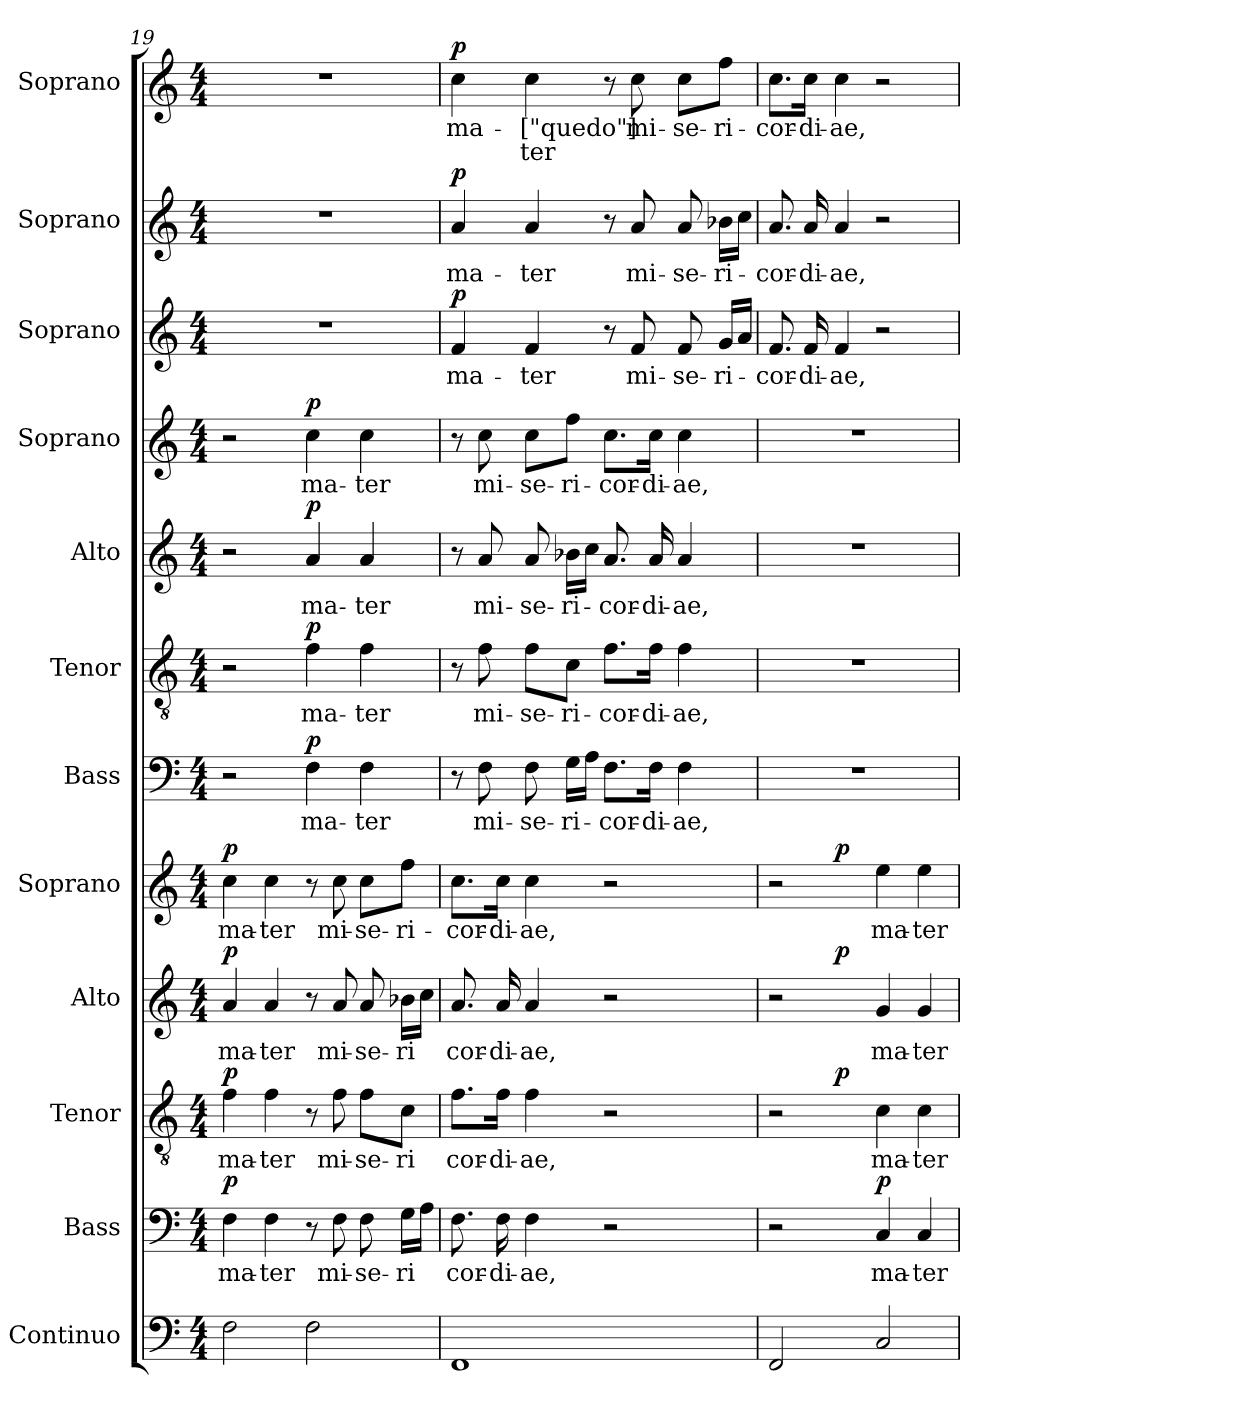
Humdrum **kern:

**kern	**kern	**text	**dynam	**kern	**text	**dynam	**kern	**text	**dynam	**kern	**text	**dynam	**kern	**text	**dynam	**kern	**text	**dynam	**kern	**text	**dynam	**kern	**text	**dynam	**kern	**text	**dynam	**kern	**text	**dynam	**kern	**text	**text	**dynam
*part12	*part11	*part11	*part11	*part10	*part10	*part10	*part9	*part9	*part9	*part8	*part8	*part8	*part7	*part7	*part7	*part6	*part6	*part6	*part5	*part5	*part5	*part4	*part4	*part4	*part3	*part3	*part3	*part2	*part2	*part2	*part1	*part1	*part1	*part1
*staff12	*staff11	*staff11	*staff11	*staff10	*staff10	*staff10	*staff9	*staff9	*staff9	*staff8	*staff8	*staff8	*staff7	*staff7	*staff7	*staff6	*staff6	*staff6	*staff5	*staff5	*staff5	*staff4	*staff4	*staff4	*staff3	*staff3	*staff3	*staff2	*staff2	*staff2	*staff1	*staff1	*staff1	*staff1
*I"Continuo	*I"Bass	*	*	*I"Tenor	*	*	*I"Alto	*	*	*I"Soprano	*	*	*I"Bass	*	*	*I"Tenor	*	*	*I"Alto	*	*	*I"Soprano	*	*	*I"Soprano	*	*	*I"Soprano	*	*	*I"Soprano	*	*	*
*I'Cont.	*I'B.	*	*	*I'T.	*	*	*I'A.	*	*	*I'S.	*	*	*I'B.	*	*	*I'T.	*	*	*I'A.	*	*	*I'S.	*	*	*I'S.	*	*	*I'S.	*	*	*I'S.	*	*	*
!!LO:PB:g=z
*clefF4	*clefF4	*	*	*clefGv2	*	*	*clefG2	*	*	*clefG2	*	*	*clefF4	*	*	*clefGv2	*	*	*clefG2	*	*	*clefG2	*	*	*clefG2	*	*	*clefG2	*	*	*clefG2	*	*	*
*	*	*	*	*ITrd7c12	*	*	*	*	*	*	*	*	*	*	*	*ITrd7c12	*	*	*	*	*	*	*	*	*	*	*	*	*	*	*	*	*	*
*k[]	*k[]	*	*	*k[]	*	*	*k[]	*	*	*k[]	*	*	*k[]	*	*	*k[]	*	*	*k[]	*	*	*k[]	*	*	*k[]	*	*	*k[]	*	*	*k[]	*	*	*
*C:	*C:	*	*	*C:	*	*	*C:	*	*	*C:	*	*	*C:	*	*	*C:	*	*	*C:	*	*	*C:	*	*	*C:	*	*	*C:	*	*	*C:	*	*	*
*M4/4	*M4/4	*	*	*M4/4	*	*	*M4/4	*	*	*M4/4	*	*	*M4/4	*	*	*M4/4	*	*	*M4/4	*	*	*M4/4	*	*	*M4/4	*	*	*M4/4	*	*	*M4/4	*	*	*
=19	=19	=19	=19	=19	=19	=19	=19	=19	=19	=19	=19	=19	=19	=19	=19	=19	=19	=19	=19	=19	=19	=19	=19	=19	=19	=19	=19	=19	=19	=19	=19	=19	=19	=19
!	!	!LO:LY:b:color=#000000	!	!	!	!	!	!	!	!	!	!	!	!	!	!	!	!	!	!	!	!	!	!	!	!	!	!	!	!	!	!	!	!
!	!	!	!	!	!LO:LY:b:color=#000000	!	!	!	!	!	!	!	!	!	!	!	!	!	!	!	!	!	!	!	!	!	!	!	!	!	!	!	!	!
!	!	!	!	!	!	!	!	!LO:LY:b:color=#000000	!	!	!	!	!	!	!	!	!	!	!	!	!	!	!	!	!	!	!	!	!	!	!	!	!	!
!	!	!	!	!	!	!	!	!	!	!	!LO:LY:b:color=#000000	!	!	!	!	!	!	!	!	!	!	!	!	!	!	!	!	!	!	!	!	!	!	!
2Fi\	4Fi\	ma-	p	4Fi\	ma-	p	4ai/	ma-	p	4cci\	ma-	p	2r	.	.	2r	.	.	2r	.	.	2r	.	.	1r	.	.	1r	.	.	1r	.	.	.
!	!	!LO:LY:b:color=#000000	!	!	!	!	!	!	!	!	!	!	!	!	!	!	!	!	!	!	!	!	!	!	!	!	!	!	!	!	!	!	!	!
!	!	!	!	!	!LO:LY:b:color=#000000	!	!	!	!	!	!	!	!	!	!	!	!	!	!	!	!	!	!	!	!	!	!	!	!	!	!	!	!	!
!	!	!	!	!	!	!	!	!LO:LY:b:color=#000000	!	!	!	!	!	!	!	!	!	!	!	!	!	!	!	!	!	!	!	!	!	!	!	!	!	!
!	!	!	!	!	!	!	!	!	!	!	!LO:LY:b:color=#000000	!	!	!	!	!	!	!	!	!	!	!	!	!	!	!	!	!	!	!	!	!	!	!
.	4Fi\	-ter	.	4Fi\	-ter	.	4ai/	-ter	.	4cci\	-ter	.	.	.	.	.	.	.	.	.	.	.	.	.	.	.	.	.	.	.	.	.	.	.
!	!	!	!	!	!	!	!	!	!	!	!	!	!	!LO:LY:b:color=#000000	!	!	!	!	!	!	!	!	!	!	!	!	!	!	!	!	!	!	!	!
!	!	!	!	!	!	!	!	!	!	!	!	!	!	!	!	!	!LO:LY:b:color=#000000	!	!	!	!	!	!	!	!	!	!	!	!	!	!	!	!	!
!	!	!	!	!	!	!	!	!	!	!	!	!	!	!	!	!	!	!	!	!LO:LY:b:color=#000000	!	!	!	!	!	!	!	!	!	!	!	!	!	!
!	!	!	!	!	!	!	!	!	!	!	!	!	!	!	!	!	!	!	!	!	!	!	!LO:LY:b:color=#000000	!	!	!	!	!	!	!	!	!	!	!
2Fi\	8r	.	.	8r	.	.	8r	.	.	8r	.	.	4Fi\	ma-	p	4Fi\	ma-	p	4ai/	ma-	p	4cci\	ma-	p	.	.	.	.	.	.	.	.	.	.
!	!	!LO:LY:b:color=#000000	!	!	!	!	!	!	!	!	!	!	!	!	!	!	!	!	!	!	!	!	!	!	!	!	!	!	!	!	!	!	!	!
!	!	!	!	!	!LO:LY:b:color=#000000	!	!	!	!	!	!	!	!	!	!	!	!	!	!	!	!	!	!	!	!	!	!	!	!	!	!	!	!	!
!	!	!	!	!	!	!	!	!LO:LY:b:color=#000000	!	!	!	!	!	!	!	!	!	!	!	!	!	!	!	!	!	!	!	!	!	!	!	!	!	!
!	!	!	!	!	!	!	!	!	!	!	!LO:LY:b:color=#000000	!	!	!	!	!	!	!	!	!	!	!	!	!	!	!	!	!	!	!	!	!	!	!
.	8Fi\	mi-	.	8Fi\	mi-	.	8ai/	mi-	.	8cci\	mi-	.	.	.	.	.	.	.	.	.	.	.	.	.	.	.	.	.	.	.	.	.	.	.
!	!	!LO:LY:b:color=#000000	!	!	!	!	!	!	!	!	!	!	!	!	!	!	!	!	!	!	!	!	!	!	!	!	!	!	!	!	!	!	!	!
!	!	!	!	!	!LO:LY:b:color=#000000	!	!	!	!	!	!	!	!	!	!	!	!	!	!	!	!	!	!	!	!	!	!	!	!	!	!	!	!	!
!	!	!	!	!	!	!	!	!LO:LY:b:color=#000000	!	!	!	!	!	!	!	!	!	!	!	!	!	!	!	!	!	!	!	!	!	!	!	!	!	!
!	!	!	!	!	!	!	!	!	!	!	!LO:LY:b:color=#000000	!	!	!	!	!	!	!	!	!	!	!	!	!	!	!	!	!	!	!	!	!	!	!
!	!	!	!	!	!	!	!	!	!	!	!	!	!	!LO:LY:b:color=#000000	!	!	!	!	!	!	!	!	!	!	!	!	!	!	!	!	!	!	!	!
!	!	!	!	!	!	!	!	!	!	!	!	!	!	!	!	!	!LO:LY:b:color=#000000	!	!	!	!	!	!	!	!	!	!	!	!	!	!	!	!	!
!	!	!	!	!	!	!	!	!	!	!	!	!	!	!	!	!	!	!	!	!LO:LY:b:color=#000000	!	!	!	!	!	!	!	!	!	!	!	!	!	!
!	!	!	!	!	!	!	!	!	!	!	!	!	!	!	!	!	!	!	!	!	!	!	!LO:LY:b:color=#000000	!	!	!	!	!	!	!	!	!	!	!
.	8Fi\	-se-	.	8Fi\L	-se-	.	8ai/	-se-	.	8cci\L	-se-	.	4Fi\	-ter	.	4Fi\	-ter	.	4ai/	-ter	.	4cci\	-ter	.	.	.	.	.	.	.	.	.	.	.
!	!	!LO:LY:b:color=#000000	!	!	!	!	!	!	!	!	!	!	!	!	!	!	!	!	!	!	!	!	!	!	!	!	!	!	!	!	!	!	!	!
!	!	!	!	!	!LO:LY:b:color=#000000	!	!	!	!	!	!	!	!	!	!	!	!	!	!	!	!	!	!	!	!	!	!	!	!	!	!	!	!	!
!	!	!	!	!	!	!	!	!LO:LY:b:color=#000000	!	!	!	!	!	!	!	!	!	!	!	!	!	!	!	!	!	!	!	!	!	!	!	!	!	!
!	!	!	!	!	!	!	!	!	!	!	!LO:LY:b:color=#000000	!	!	!	!	!	!	!	!	!	!	!	!	!	!	!	!	!	!	!	!	!	!	!
.	16Gi\LL	-ri	.	8Ci\J	-ri	.	16b-Xi\LL	-ri	.	8ffi\J	-ri-	.	.	.	.	.	.	.	.	.	.	.	.	.	.	.	.	.	.	.	.	.	.	.
.	16Ai\JJ	.	.	.	.	.	16cci\JJ	.	.	.	.	.	.	.	.	.	.	.	.	.	.	.	.	.	.	.	.	.	.	.	.	.	.	.
=20	=20	=20	=20	=20	=20	=20	=20	=20	=20	=20	=20	=20	=20	=20	=20	=20	=20	=20	=20	=20	=20	=20	=20	=20	=20	=20	=20	=20	=20	=20	=20	=20	=20	=20
!	!	!LO:LY:b:color=#000000	!	!	!	!	!	!	!	!	!	!	!	!	!	!	!	!	!	!	!	!	!	!	!	!	!	!	!	!	!	!	!	!
!	!	!	!	!	!LO:LY:b:color=#000000	!	!	!	!	!	!	!	!	!	!	!	!	!	!	!	!	!	!	!	!	!	!	!	!	!	!	!	!	!
!	!	!	!	!	!	!	!	!LO:LY:b:color=#000000	!	!	!	!	!	!	!	!	!	!	!	!	!	!	!	!	!	!	!	!	!	!	!	!	!	!
!	!	!	!	!	!	!	!	!	!	!	!LO:LY:b:color=#000000	!	!	!	!	!	!	!	!	!	!	!	!	!	!	!	!	!	!	!	!	!	!	!
!	!	!	!	!	!	!	!	!	!	!	!	!	!	!	!	!	!	!	!	!	!	!	!	!	!	!LO:LY:b:color=#000000	!	!	!	!	!	!	!	!
!	!	!	!	!	!	!	!	!	!	!	!	!	!	!	!	!	!	!	!	!	!	!	!	!	!	!	!	!	!LO:LY:b:color=#000000	!	!	!	!	!
!	!	!	!	!	!	!	!	!	!	!	!	!	!	!	!	!	!	!	!	!	!	!	!	!	!	!	!	!	!	!	!	!LO:LY:b:color=#000000	!	!
1FFi	8.Fi\	cor-	.	8.Fi\L	cor-	.	8.ai/	cor-	.	8.cci\L	-cor-	.	8r	.	.	8r	.	.	8r	.	.	8r	.	.	4fi/	ma-	p	4ai/	ma-	p	4cci\	ma-	.	p
!	!	!	!	!	!	!	!	!	!	!	!	!	!	!LO:LY:b:color=#000000	!	!	!	!	!	!	!	!	!	!	!	!	!	!	!	!	!	!	!	!
!	!	!	!	!	!	!	!	!	!	!	!	!	!	!	!	!	!LO:LY:b:color=#000000	!	!	!	!	!	!	!	!	!	!	!	!	!	!	!	!	!
!	!	!	!	!	!	!	!	!	!	!	!	!	!	!	!	!	!	!	!	!LO:LY:b:color=#000000	!	!	!	!	!	!	!	!	!	!	!	!	!	!
!	!	!	!	!	!	!	!	!	!	!	!	!	!	!	!	!	!	!	!	!	!	!	!LO:LY:b:color=#000000	!	!	!	!	!	!	!	!	!	!	!
.	.	.	.	.	.	.	.	.	.	.	.	.	8Fi\	mi-	.	8Fi\	mi-	.	8ai/	mi-	.	8cci\	mi-	.	.	.	.	.	.	.	.	.	.	.
!	!	!LO:LY:b:color=#000000	!	!	!	!	!	!	!	!	!	!	!	!	!	!	!	!	!	!	!	!	!	!	!	!	!	!	!	!	!	!	!	!
!	!	!	!	!	!LO:LY:b:color=#000000	!	!	!	!	!	!	!	!	!	!	!	!	!	!	!	!	!	!	!	!	!	!	!	!	!	!	!	!	!
!	!	!	!	!	!	!	!	!LO:LY:b:color=#000000	!	!	!	!	!	!	!	!	!	!	!	!	!	!	!	!	!	!	!	!	!	!	!	!	!	!
!	!	!	!	!	!	!	!	!	!	!	!LO:LY:b:color=#000000	!	!	!	!	!	!	!	!	!	!	!	!	!	!	!	!	!	!	!	!	!	!	!
.	16Fi\	-di-	.	16Fi\Jk	-di-	.	16ai/	-di-	.	16cci\Jk	-di-	.	.	.	.	.	.	.	.	.	.	.	.	.	.	.	.	.	.	.	.	.	.	.
!	!	!LO:LY:b:color=#000000	!	!	!	!	!	!	!	!	!	!	!	!	!	!	!	!	!	!	!	!	!	!	!	!	!	!	!	!	!	!	!	!
!	!	!	!	!	!LO:LY:b:color=#000000	!	!	!	!	!	!	!	!	!	!	!	!	!	!	!	!	!	!	!	!	!	!	!	!	!	!	!	!	!
!	!	!	!	!	!	!	!	!LO:LY:b:color=#000000	!	!	!	!	!	!	!	!	!	!	!	!	!	!	!	!	!	!	!	!	!	!	!	!	!	!
!	!	!	!	!	!	!	!	!	!	!	!LO:LY:b:color=#000000	!	!	!	!	!	!	!	!	!	!	!	!	!	!	!	!	!	!	!	!	!	!	!
!	!	!	!	!	!	!	!	!	!	!	!	!	!	!LO:LY:b:color=#000000	!	!	!	!	!	!	!	!	!	!	!	!	!	!	!	!	!	!	!	!
!	!	!	!	!	!	!	!	!	!	!	!	!	!	!	!	!	!LO:LY:b:color=#000000	!	!	!	!	!	!	!	!	!	!	!	!	!	!	!	!	!
!	!	!	!	!	!	!	!	!	!	!	!	!	!	!	!	!	!	!	!	!LO:LY:b:color=#000000	!	!	!	!	!	!	!	!	!	!	!	!	!	!
!	!	!	!	!	!	!	!	!	!	!	!	!	!	!	!	!	!	!	!	!	!	!	!LO:LY:b:color=#000000	!	!	!	!	!	!	!	!	!	!	!
!	!	!	!	!	!	!	!	!	!	!	!	!	!	!	!	!	!	!	!	!	!	!	!	!	!	!LO:LY:b:color=#000000	!	!	!	!	!	!	!	!
!	!	!	!	!	!	!	!	!	!	!	!	!	!	!	!	!	!	!	!	!	!	!	!	!	!	!	!	!	!LO:LY:b:color=#000000	!	!	!	!	!
!	!	!	!	!	!	!	!	!	!	!	!	!	!	!	!	!	!	!	!	!	!	!	!	!	!	!	!	!	!	!	!	!LO:LY:a:color=#000000	!LO:LY:b:color=#000000	!
.	4Fi\	-ae,	.	4Fi\	-ae,	.	4ai/	-ae,	.	4cci\	-ae,	.	8Fi\	-se-	.	8Fi\L	-se-	.	8ai/	-se-	.	8cci\L	-se-	.	4fi/	-ter	.	4ai/	-ter	.	4cci\	["quedo"]	-ter	.
!	!	!	!	!	!	!	!	!	!	!	!	!	!	!LO:LY:b:color=#000000	!	!	!	!	!	!	!	!	!	!	!	!	!	!	!	!	!	!	!	!
!	!	!	!	!	!	!	!	!	!	!	!	!	!	!	!	!	!LO:LY:b:color=#000000	!	!	!	!	!	!	!	!	!	!	!	!	!	!	!	!	!
!	!	!	!	!	!	!	!	!	!	!	!	!	!	!	!	!	!	!	!	!LO:LY:b:color=#000000	!	!	!	!	!	!	!	!	!	!	!	!	!	!
!	!	!	!	!	!	!	!	!	!	!	!	!	!	!	!	!	!	!	!	!	!	!	!LO:LY:b:color=#000000	!	!	!	!	!	!	!	!	!	!	!
.	.	.	.	.	.	.	.	.	.	.	.	.	16Gi\LL	-ri-	.	8Ci\J	-ri-	.	16b-Xi\LL	-ri-	.	8ffi\J	-ri-	.	.	.	.	.	.	.	.	.	.	.
.	.	.	.	.	.	.	.	.	.	.	.	.	16Ai\JJ	.	.	.	.	.	16cci\JJ	.	.	.	.	.	.	.	.	.	.	.	.	.	.	.
!	!	!	!	!	!	!	!	!	!	!	!	!	!	!LO:LY:b:color=#000000	!	!	!	!	!	!	!	!	!	!	!	!	!	!	!	!	!	!	!	!
!	!	!	!	!	!	!	!	!	!	!	!	!	!	!	!	!	!LO:LY:b:color=#000000	!	!	!	!	!	!	!	!	!	!	!	!	!	!	!	!	!
!	!	!	!	!	!	!	!	!	!	!	!	!	!	!	!	!	!	!	!	!LO:LY:b:color=#000000	!	!	!	!	!	!	!	!	!	!	!	!	!	!
!	!	!	!	!	!	!	!	!	!	!	!	!	!	!	!	!	!	!	!	!	!	!	!LO:LY:b:color=#000000	!	!	!	!	!	!	!	!	!	!	!
.	2r	.	.	2r	.	.	2r	.	.	2r	.	.	8.Fi\L	-cor-	.	8.Fi\L	-cor-	.	8.ai/	-cor-	.	8.cci\L	-cor-	.	8r	.	.	8r	.	.	8r	.	.	.
!	!	!	!	!	!	!	!	!	!	!	!	!	!	!	!	!	!	!	!	!	!	!	!	!	!	!LO:LY:b:color=#000000	!	!	!	!	!	!	!	!
!	!	!	!	!	!	!	!	!	!	!	!	!	!	!	!	!	!	!	!	!	!	!	!	!	!	!	!	!	!LO:LY:b:color=#000000	!	!	!	!	!
!	!	!	!	!	!	!	!	!	!	!	!	!	!	!	!	!	!	!	!	!	!	!	!	!	!	!	!	!	!	!	!	!LO:LY:b:color=#000000	!	!
.	.	.	.	.	.	.	.	.	.	.	.	.	.	.	.	.	.	.	.	.	.	.	.	.	8fi/	mi-	.	8ai/	mi-	.	8cci\	mi-	.	.
!	!	!	!	!	!	!	!	!	!	!	!	!	!	!LO:LY:b:color=#000000	!	!	!	!	!	!	!	!	!	!	!	!	!	!	!	!	!	!	!	!
!	!	!	!	!	!	!	!	!	!	!	!	!	!	!	!	!	!LO:LY:b:color=#000000	!	!	!	!	!	!	!	!	!	!	!	!	!	!	!	!	!
!	!	!	!	!	!	!	!	!	!	!	!	!	!	!	!	!	!	!	!	!LO:LY:b:color=#000000	!	!	!	!	!	!	!	!	!	!	!	!	!	!
!	!	!	!	!	!	!	!	!	!	!	!	!	!	!	!	!	!	!	!	!	!	!	!LO:LY:b:color=#000000	!	!	!	!	!	!	!	!	!	!	!
.	.	.	.	.	.	.	.	.	.	.	.	.	16Fi\Jk	-di-	.	16Fi\Jk	-di-	.	16ai/	-di-	.	16cci\Jk	-di-	.	.	.	.	.	.	.	.	.	.	.
!	!	!	!	!	!	!	!	!	!	!	!	!	!	!LO:LY:b:color=#000000	!	!	!	!	!	!	!	!	!	!	!	!	!	!	!	!	!	!	!	!
!	!	!	!	!	!	!	!	!	!	!	!	!	!	!	!	!	!LO:LY:b:color=#000000	!	!	!	!	!	!	!	!	!	!	!	!	!	!	!	!	!
!	!	!	!	!	!	!	!	!	!	!	!	!	!	!	!	!	!	!	!	!LO:LY:b:color=#000000	!	!	!	!	!	!	!	!	!	!	!	!	!	!
!	!	!	!	!	!	!	!	!	!	!	!	!	!	!	!	!	!	!	!	!	!	!	!LO:LY:b:color=#000000	!	!	!	!	!	!	!	!	!	!	!
!	!	!	!	!	!	!	!	!	!	!	!	!	!	!	!	!	!	!	!	!	!	!	!	!	!	!LO:LY:b:color=#000000	!	!	!	!	!	!	!	!
!	!	!	!	!	!	!	!	!	!	!	!	!	!	!	!	!	!	!	!	!	!	!	!	!	!	!	!	!	!LO:LY:b:color=#000000	!	!	!	!	!
!	!	!	!	!	!	!	!	!	!	!	!	!	!	!	!	!	!	!	!	!	!	!	!	!	!	!	!	!	!	!	!	!LO:LY:b:color=#000000	!	!
.	.	.	.	.	.	.	.	.	.	.	.	.	4Fi\	-ae,	.	4Fi\	-ae,	.	4ai/	-ae,	.	4cci\	-ae,	.	8fi/	-se-	.	8ai/	-se-	.	8cci\L	-se-	.	.
!	!	!	!	!	!	!	!	!	!	!	!	!	!	!	!	!	!	!	!	!	!	!	!	!	!	!LO:LY:b:color=#000000	!	!	!	!	!	!	!	!
!	!	!	!	!	!	!	!	!	!	!	!	!	!	!	!	!	!	!	!	!	!	!	!	!	!	!	!	!	!LO:LY:b:color=#000000	!	!	!	!	!
!	!	!	!	!	!	!	!	!	!	!	!	!	!	!	!	!	!	!	!	!	!	!	!	!	!	!	!	!	!	!	!	!LO:LY:b:color=#000000	!	!
.	.	.	.	.	.	.	.	.	.	.	.	.	.	.	.	.	.	.	.	.	.	.	.	.	16gi/LL	-ri-	.	16b-Xi\LL	-ri-	.	8ffi\J	-ri-	.	.
.	.	.	.	.	.	.	.	.	.	.	.	.	.	.	.	.	.	.	.	.	.	.	.	.	16ai/JJ	.	.	16cci\JJ	.	.	.	.	.	.
=21	=21	=21	=21	=21	=21	=21	=21	=21	=21	=21	=21	=21	=21	=21	=21	=21	=21	=21	=21	=21	=21	=21	=21	=21	=21	=21	=21	=21	=21	=21	=21	=21	=21	=21
!	!	!	!	!	!	!	!	!	!	!	!	!	!	!	!	!	!	!	!	!	!	!	!	!	!	!LO:LY:b:color=#000000	!	!	!	!	!	!	!	!
!	!	!	!	!	!	!	!	!	!	!	!	!	!	!	!	!	!	!	!	!	!	!	!	!	!	!	!	!	!LO:LY:b:color=#000000	!	!	!	!	!
!	!	!	!	!	!	!	!	!	!	!	!	!	!	!	!	!	!	!	!	!	!	!	!	!	!	!	!	!	!	!	!	!LO:LY:b:color=#000000	!	!
*	*	*	*	*^	*	*	*^	*	*	*^	*	*	*	*	*	*	*	*	*	*	*	*	*	*	*	*	*	*	*	*	*	*	*	*
2FFi/	2r	.	.	2r	4ryy	.	.	2r	4ryy	.	.	2r	4ryy	.	.	1r	.	.	1r	.	.	1r	.	.	1r	.	.	8.fi/	-cor-	.	8.ai/	-cor-	.	8.cci\L	-cor-	.	.
!	!	!	!	!	!	!	!	!	!	!	!	!	!	!	!	!	!	!	!	!	!	!	!	!	!	!	!	!	!LO:LY:b:color=#000000	!	!	!	!	!	!	!	!
!	!	!	!	!	!	!	!	!	!	!	!	!	!	!	!	!	!	!	!	!	!	!	!	!	!	!	!	!	!	!	!	!LO:LY:b:color=#000000	!	!	!	!	!
!	!	!	!	!	!	!	!	!	!	!	!	!	!	!	!	!	!	!	!	!	!	!	!	!	!	!	!	!	!	!	!	!	!	!	!LO:LY:b:color=#000000	!	!
.	.	.	.	.	.	.	.	.	.	.	.	.	.	.	.	.	.	.	.	.	.	.	.	.	.	.	.	16fi/	-di-	.	16ai/	-di-	.	16cci\Jk	-di-	.	.
!	!	!	!	!	!	!	!	!	!	!	!	!	!	!	!	!	!	!	!	!	!	!	!	!	!	!	!	!	!LO:LY:b:color=#000000	!	!	!	!	!	!	!	!
!	!	!	!	!	!	!	!	!	!	!	!	!	!	!	!	!	!	!	!	!	!	!	!	!	!	!	!	!	!	!	!	!LO:LY:b:color=#000000	!	!	!	!	!
!	!	!	!	!	!	!	!	!	!	!	!	!	!	!	!	!	!	!	!	!	!	!	!	!	!	!	!	!	!	!	!	!	!	!	!LO:LY:b:color=#000000	!	!
.	.	.	.	.	2.ryy	.	p	.	2.ryy	.	p	.	2.ryy	.	p	.	.	.	.	.	.	.	.	.	.	.	.	4fi/	-ae,	.	4ai/	-ae,	.	4cci\	-ae,	.	.
!	!	!LO:LY:b:color=#000000	!	!	!	!	!	!	!	!	!	!	!	!	!	!	!	!	!	!	!	!	!	!	!	!	!	!	!	!	!	!	!	!	!	!	!
!	!	!	!	!	!	!LO:LY:b:color=#000000	!	!	!	!	!	!	!	!	!	!	!	!	!	!	!	!	!	!	!	!	!	!	!	!	!	!	!	!	!	!	!
!	!	!	!	!	!	!	!	!	!	!LO:LY:b:color=#000000	!	!	!	!	!	!	!	!	!	!	!	!	!	!	!	!	!	!	!	!	!	!	!	!	!	!	!
!	!	!	!	!	!	!	!	!	!	!	!	!	!	!LO:LY:b:color=#000000	!	!	!	!	!	!	!	!	!	!	!	!	!	!	!	!	!	!	!	!	!	!	!
2Ci/	4Ci/	ma-	p	4Ci\	.	ma-	.	4gi/	.	ma-	.	4eei\	.	ma-	.	.	.	.	.	.	.	.	.	.	.	.	.	2r	.	.	2r	.	.	2r	.	.	.
!	!	!LO:LY:b:color=#000000	!	!	!	!	!	!	!	!	!	!	!	!	!	!	!	!	!	!	!	!	!	!	!	!	!	!	!	!	!	!	!	!	!	!	!
!	!	!	!	!	!	!LO:LY:b:color=#000000	!	!	!	!	!	!	!	!	!	!	!	!	!	!	!	!	!	!	!	!	!	!	!	!	!	!	!	!	!	!	!
!	!	!	!	!	!	!	!	!	!	!LO:LY:b:color=#000000	!	!	!	!	!	!	!	!	!	!	!	!	!	!	!	!	!	!	!	!	!	!	!	!	!	!	!
!	!	!	!	!	!	!	!	!	!	!	!	!	!	!LO:LY:b:color=#000000	!	!	!	!	!	!	!	!	!	!	!	!	!	!	!	!	!	!	!	!	!	!	!
.	4Ci/	-ter	.	4Ci\	.	-ter	.	4gi/	.	-ter	.	4eei\	.	-ter	.	.	.	.	.	.	.	.	.	.	.	.	.	.	.	.	.	.	.	.	.	.	.
*	*	*	*	*v	*v	*	*	*	*	*	*	*v	*v	*	*	*	*	*	*	*	*	*	*	*	*	*	*	*	*	*	*	*	*	*	*	*	*
*	*	*	*	*	*	*	*v	*v	*	*	*	*	*	*	*	*	*	*	*	*	*	*	*	*	*	*	*	*	*	*	*	*	*	*	*
=	=	=	=	=	=	=	=	=	=	=	=	=	=	=	=	=	=	=	=	=	=	=	=	=	=	=	=	=	=	=	=	=	=	=
*-	*-	*-	*-	*-	*-	*-	*-	*-	*-	*-	*-	*-	*-	*-	*-	*-	*-	*-	*-	*-	*-	*-	*-	*-	*-	*-	*-	*-	*-	*-	*-	*-	*-	*-
